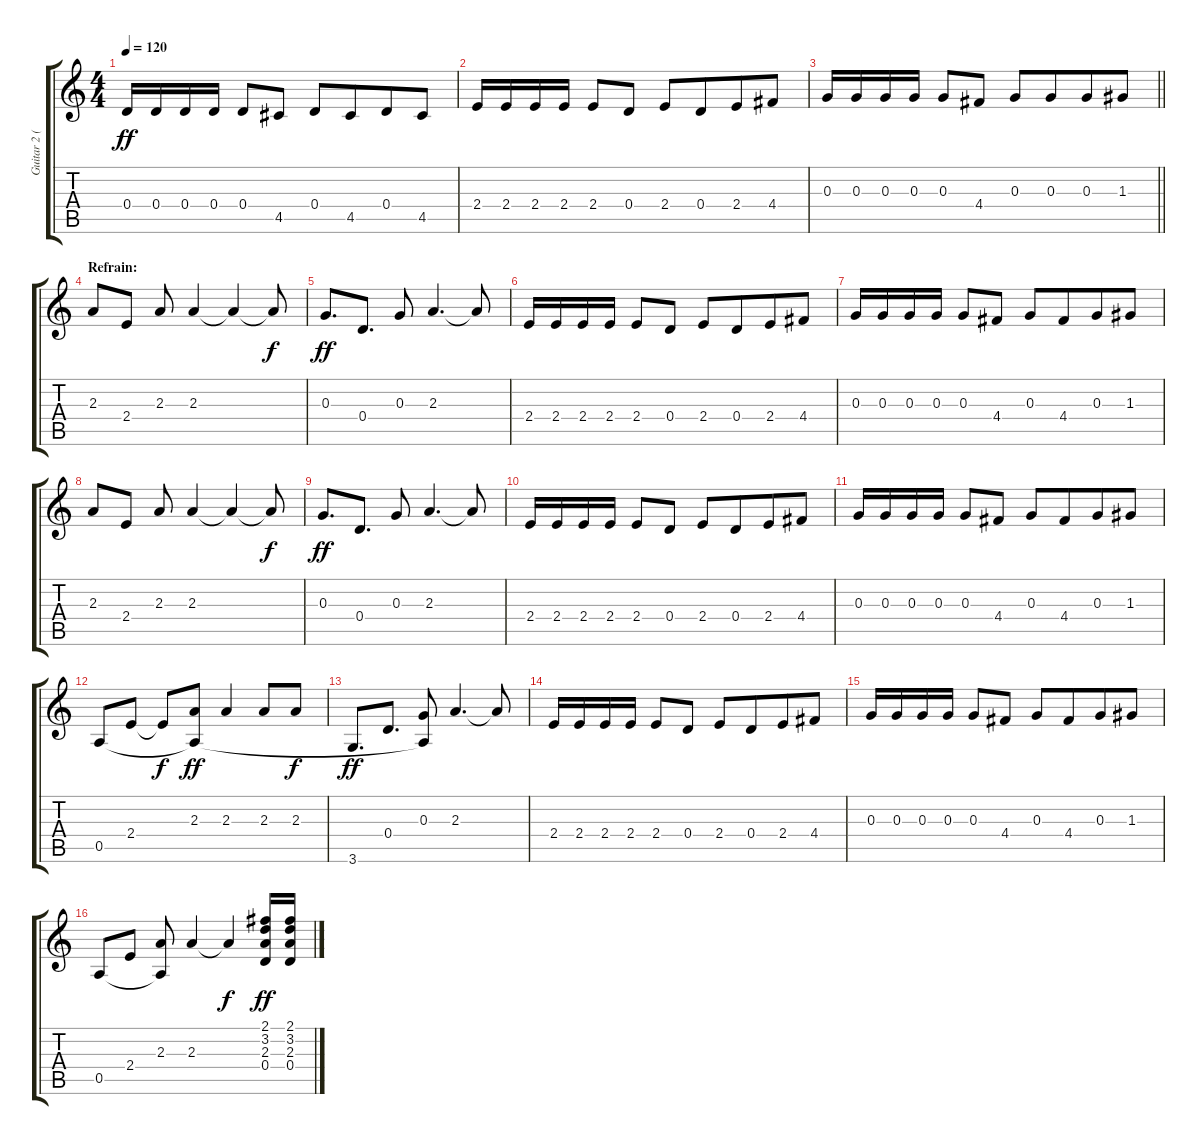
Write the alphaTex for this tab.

\track ("Guitar 2 (Leader)" "Guitar 2 (") {instrument acousticguitarsteel}
\staff {score tabs}
\tuning (E4 B3 G3 D3 A2 E2) {hide}
\ts (4 4)
\tempo 120
\clef g2
\ks c
0.4.16{dy ff} 0.4.16 0.4.16 0.4.16 0.4.8 4.5.8 0.4.8 4.5.8{beam merge} 0.4.8 4.5.8 |
2.4.16 2.4.16 2.4.16 2.4.16 2.4.8 0.4.8 2.4.8 0.4.8{beam merge} 2.4.8 4.4.8 |
\barLineRight lightlight
0.3.16 0.3.16 0.3.16 0.3.16 0.3.8 4.4.8 0.3.8 0.3.8{beam merge} 0.3.8 1.3.8 |
\section ("" "Refrain:")
2.3.8 2.4.8 2.3.8 2.3.4 2.3{t}.4 2.3{t}.8{dy f} |
0.3.8{d dy ff} 0.4.8{d} 0.3.8 2.3.4{d} 2.3{t}.8 |
2.4.16 2.4.16 2.4.16 2.4.16 2.4.8 0.4.8 2.4.8 0.4.8{beam merge} 2.4.8 4.4.8 |
0.3.16 0.3.16 0.3.16 0.3.16 0.3.8 4.4.8 0.3.8 4.4.8{beam merge} 0.3.8 1.3.8 |
2.3.8 2.4.8 2.3.8 2.3.4 2.3{t}.4 2.3{t}.8{dy f} |
0.3.8{d dy ff} 0.4.8{d} 0.3.8 2.3.4{d} 2.3{t}.8 |
2.4.16 2.4.16 2.4.16 2.4.16 2.4.8 0.4.8 2.4.8 0.4.8{beam merge} 2.4.8 4.4.8 |
0.3.16 0.3.16 0.3.16 0.3.16 0.3.8 4.4.8 0.3.8 4.4.8{beam merge} 0.3.8 1.3.8 |
0.5.8 2.4.8 2.4{t}.8{dy f} (2.3 0.5{t}).8{dy ff} 2.3.4 2.3.8 2.3.8{dy f} |
3.6.8{d dy ff} 0.4.8{d} (0.3 0.5{t}).8 2.3.4{d} 2.3{t}.8 |
2.4.16 2.4.16 2.4.16 2.4.16 2.4.8 0.4.8 2.4.8 0.4.8{beam merge} 2.4.8 4.4.8 |
0.3.16 0.3.16 0.3.16 0.3.16 0.3.8 4.4.8 0.3.8 4.4.8{beam merge} 0.3.8 1.3.8 |
0.5.8 2.4.8 (2.3 0.5{t}).8 2.3.4 2.3{t}.4{dy f} (2.1 3.2 2.3 0.4).16{dy ff} (2.1 3.2 2.3 0.4).16
